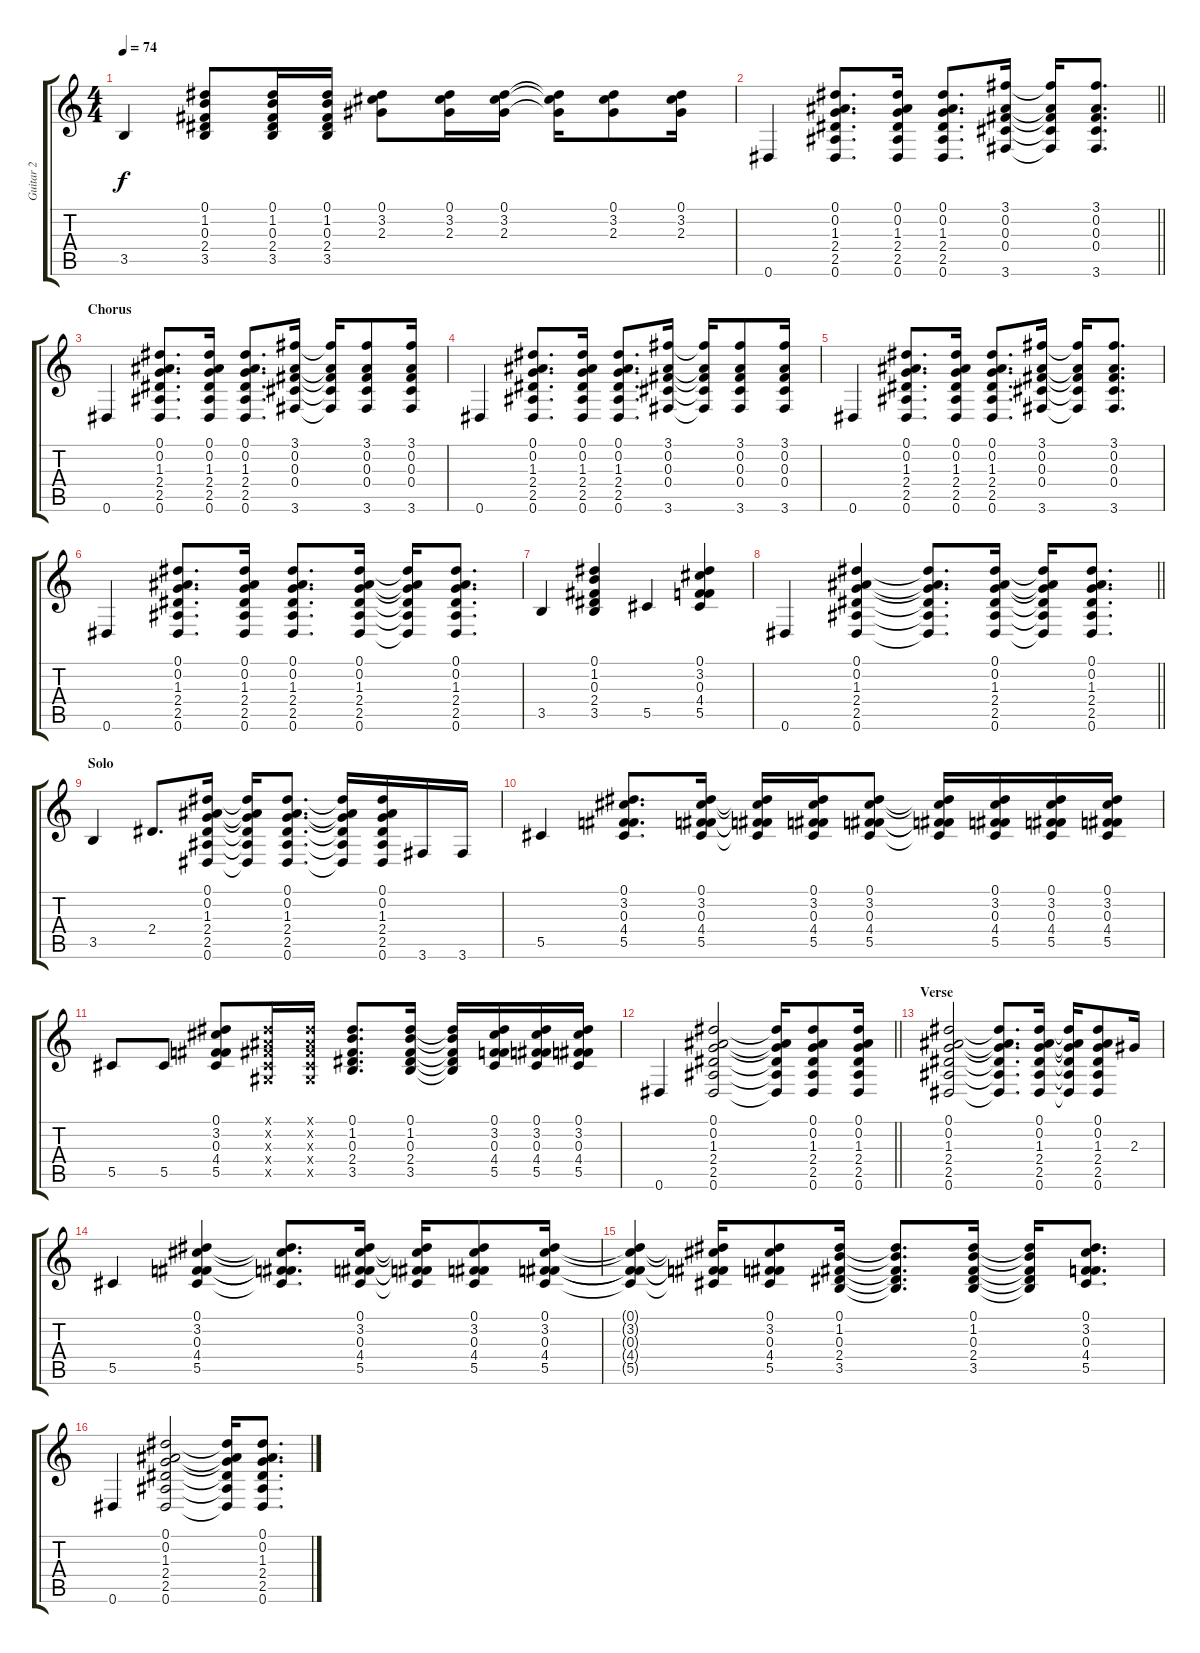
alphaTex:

\track ("Guitar 2" "Guitar 2") {instrument acousticguitarsteel}
\staff {score tabs}
\tuning (Eb4 Bb3 Gb3 Db3 Ab2 Eb2) {hide}
\ts (4 4)
\tempo 74
\clef g2
\ks c
3.5.4{dy f} (0.1 1.2 0.3 2.4 3.5).8 (0.1 1.2 0.3 2.4 3.5).16 (0.1 1.2 0.3 2.4 3.5).16 (0.1 3.2 2.3).8 (0.1 3.2 2.3).16 (0.1 3.2 2.3).16 (0.1{t} 3.2{t} 2.3{t}).16 (0.1 3.2 2.3).8 (0.1 3.2 2.3).16 |
\barLineRight lightlight
0.6.4 (0.1 0.2 1.3 2.4 2.5 0.6).8{d} (0.1 0.2 1.3 2.4 2.5 0.6).16 (0.1 0.2 1.3 2.4 2.5 0.6).8{d} (3.1 0.2 0.3 0.4 3.6).16 (3.1{t} 0.2{t} 0.3{t} 0.4{t} 3.6{t}).16 (3.1 0.2 0.3 0.4 3.6).8{d} |
\section ("" "Chorus")
0.6.4 (0.1 0.2 1.3 2.4 2.5 0.6).8{d} (0.1 0.2 1.3 2.4 2.5 0.6).16 (0.1 0.2 1.3 2.4 2.5 0.6).8{d} (3.1 0.2 0.3 0.4 3.6).16 (3.1{t} 0.2{t} 0.3{t} 0.4{t} 3.6{t}).16 (3.1 0.2 0.3 0.4 3.6).8 (3.1 0.2 0.3 0.4 3.6).16 |
0.6.4 (0.1 0.2 1.3 2.4 2.5 0.6).8{d} (0.1 0.2 1.3 2.4 2.5 0.6).16 (0.1 0.2 1.3 2.4 2.5 0.6).8{d} (3.1 0.2 0.3 0.4 3.6).16 (3.1{t} 0.2{t} 0.3{t} 0.4{t} 3.6{t}).16 (3.1 0.2 0.3 0.4 3.6).8 (3.1 0.2 0.3 0.4 3.6).16 |
0.6.4 (0.1 0.2 1.3 2.4 2.5 0.6).8{d} (0.1 0.2 1.3 2.4 2.5 0.6).16 (0.1 0.2 1.3 2.4 2.5 0.6).8{d} (3.1 0.2 0.3 0.4 3.6).16 (3.1{t} 0.2{t} 0.3{t} 0.4{t} 3.6{t}).16 (3.1 0.2 0.3 0.4 3.6).8{d} |
0.6.4 (0.1 0.2 1.3 2.4 2.5 0.6).8{d} (0.1 0.2 1.3 2.4 2.5 0.6).16 (0.1 0.2 1.3 2.4 2.5 0.6).8{d} (0.1 0.2 1.3 2.4 2.5 0.6).16 (0.1{t} 0.2{t} 1.3{t} 2.4{t} 2.5{t} 0.6{t}).16 (0.1 0.2 1.3 2.4 2.5 0.6).8{d} |
3.5.4 (0.1 1.2 0.3 2.4 3.5).4 5.5.4 (0.1 3.2 0.3 4.4 5.5).4 |
\barLineRight lightlight
0.6.4 (0.1 0.2 1.3 2.4 2.5 0.6).4 (0.1{t} 0.2{t} 1.3{t} 2.4{t} 2.5{t} 0.6{t}).8{d} (0.1 0.2 1.3 2.4 2.5 0.6).16 (0.1{t} 0.2{t} 1.3{t} 2.4{t} 2.5{t} 0.6{t}).16 (0.1 0.2 1.3 2.4 2.5 0.6).8{d} |
\section ("" "Solo")
3.5.4{volume 10} 2.4.8{d} (0.1 0.2 1.3 2.4 2.5 0.6).16 (0.1{t} 0.2{t} 1.3{t} 2.4{t} 2.5{t} 0.6{t}).16 (0.1 0.2 1.3 2.4 2.5 0.6).8{d} (0.1{t} 0.2{t} 1.3{t} 2.4{t} 2.5{t} 0.6{t}).16 (0.1 0.2 1.3 2.4 2.5 0.6).16 3.6.16 3.6.16 |
5.5.4 (0.1 3.2 0.3 4.4 5.5).8{d} (0.1 3.2 0.3 4.4 5.5).16 (0.1{t} 3.2{t} 0.3{t} 4.4{t} 5.5{t}).16 (0.1 3.2 0.3 4.4 5.5).16 (0.1 3.2 0.3 4.4 5.5).8 (0.1{t} 3.2{t} 0.3{t} 4.4{t} 5.5{t}).16 (0.1 3.2 0.3 4.4 5.5).16 (0.1 3.2 0.3 4.4 5.5).16 (0.1 3.2 0.3 4.4 5.5).16 |
5.5.8 5.5.8 (0.1 3.2 0.3 4.4 5.5).8 (0.1{x} 0.2{x} 0.3{x} 0.4{x} 0.5{x}).16 (0.1{x} 0.2{x} 0.3{x} 0.4{x} 0.5{x}).16 (0.1 1.2 0.3 2.4 3.5).8{d} (0.1 1.2 0.3 2.4 3.5).16 (0.1{t} 1.2{t} 0.3{t} 2.4{t} 3.5{t}).16 (0.1 3.2 0.3 4.4 5.5).16 (0.1 3.2 0.3 4.4 5.5).16 (0.1 3.2 0.3 4.4 5.5).16 |
\barLineRight lightlight
0.6.4 (0.1 0.2 1.3 2.4 2.5 0.6).2 (0.1{t} 0.2{t} 1.3{t} 2.4{t} 2.5{t} 0.6{t}).16 (0.1 0.2 1.3 2.4 2.5 0.6).8 (0.1 0.2 1.3 2.4 2.5 0.6).16 |
\section ("" "Verse")
(0.1 0.2 1.3 2.4 2.5 0.6).2{volume 15} (0.1{t} 0.2{t} 1.3{t} 2.4{t} 2.5{t} 0.6{t}).8{d} (0.1 0.2 1.3 2.4 2.5 0.6).16 (0.1{t} 0.2{t} 1.3{t} 2.4{t} 2.5{t} 0.6{t}).16 (0.1 0.2 1.3 2.4 2.5 0.6).8 2.3.16 |
5.5.4 (0.1 3.2 0.3 4.4 5.5).4 (0.1{t} 3.2{t} 0.3{t} 4.4{t} 5.5{t}).8{d} (0.1 3.2 0.3 4.4 5.5).16 (0.1{t} 3.2{t} 0.3{t} 4.4{t} 5.5{t}).16 (0.1 3.2 0.3 4.4 5.5).8 (0.1 3.2 0.3 4.4 5.5).16 |
(0.1{t} 3.2{t} 0.3{t} 4.4{t} 5.5{t}).4 (0.1{t} 3.2{t} 0.3{t} 4.4{t} 5.5{t}).16 (0.1 3.2 0.3 4.4 5.5).8 (0.1 1.2 0.3 2.4 3.5).16 (0.1{t} 1.2{t} 0.3{t} 2.4{t} 3.5{t}).8{d} (0.1 1.2 0.3 2.4 3.5).16 (0.1{t} 1.2{t} 0.3{t} 2.4{t} 3.5{t}).16 (0.1 3.2 0.3 4.4 5.5).8{d} |
0.6.4 (0.1 0.2 1.3 2.4 2.5 0.6).2 (0.1{t} 0.2{t} 1.3{t} 2.4{t} 2.5{t} 0.6{t}).16 (0.1 0.2 1.3 2.4 2.5 0.6).8{d}
